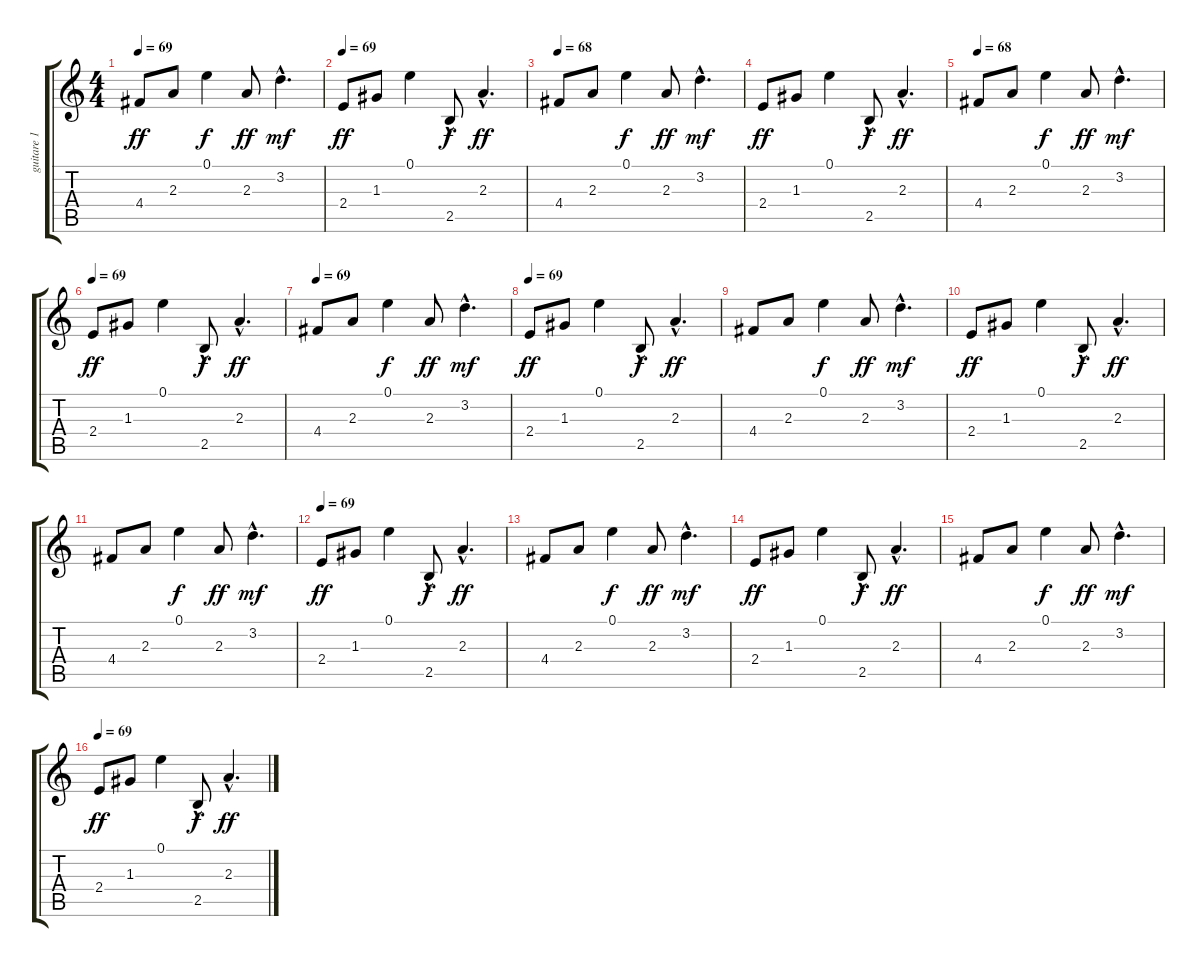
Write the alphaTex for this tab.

\track ("guitare 1" "guitare 1") {instrument electricguitarclean}
\staff {score tabs}
\tuning (E4 B3 G3 D3 A2 E2) {hide}
\ts (4 4)
\tempo 69
\clef g2
\ks c
4.4.8{dy ff} 2.3.8 0.1.4{dy f} 2.3.8{dy ff} 3.2{hac}.4{d dy mf} |
\tempo 69
2.4.8{dy ff} 1.3.8 0.1.4 2.5{hac}.8{dy f} 2.3{hac}.4{d dy ff} |
\tempo 68
4.4.8 2.3.8 0.1.4{dy f} 2.3.8{dy ff} 3.2{hac}.4{d dy mf} |
2.4.8{dy ff} 1.3.8 0.1.4 2.5{hac}.8{dy f} 2.3{hac}.4{d dy ff} |
\tempo 68
4.4.8 2.3.8 0.1.4{dy f} 2.3.8{dy ff} 3.2{hac}.4{d dy mf} |
\tempo 69
2.4.8{dy ff} 1.3.8 0.1.4 2.5{hac}.8{dy f} 2.3{hac}.4{d dy ff} |
\tempo 69
4.4.8 2.3.8 0.1.4{dy f} 2.3.8{dy ff} 3.2{hac}.4{d dy mf} |
\tempo 69
2.4.8{dy ff} 1.3.8 0.1.4 2.5{hac}.8{dy f} 2.3{hac}.4{d dy ff} |
4.4.8 2.3.8 0.1.4{dy f} 2.3.8{dy ff} 3.2{hac}.4{d dy mf} |
2.4.8{dy ff} 1.3.8 0.1.4 2.5{hac}.8{dy f} 2.3{hac}.4{d dy ff} |
4.4.8 2.3.8 0.1.4{dy f} 2.3.8{dy ff} 3.2{hac}.4{d dy mf} |
\tempo 69
2.4.8{dy ff} 1.3.8 0.1.4 2.5{hac}.8{dy f} 2.3{hac}.4{d dy ff} |
4.4.8 2.3.8 0.1.4{dy f} 2.3.8{dy ff} 3.2{hac}.4{d dy mf} |
2.4.8{dy ff} 1.3.8 0.1.4 2.5{hac}.8{dy f} 2.3{hac}.4{d dy ff} |
4.4.8 2.3.8 0.1.4{dy f} 2.3.8{dy ff} 3.2{hac}.4{d dy mf} |
\tempo 69
2.4.8{dy ff} 1.3.8 0.1.4 2.5{hac}.8{dy f} 2.3{hac}.4{d dy ff}
